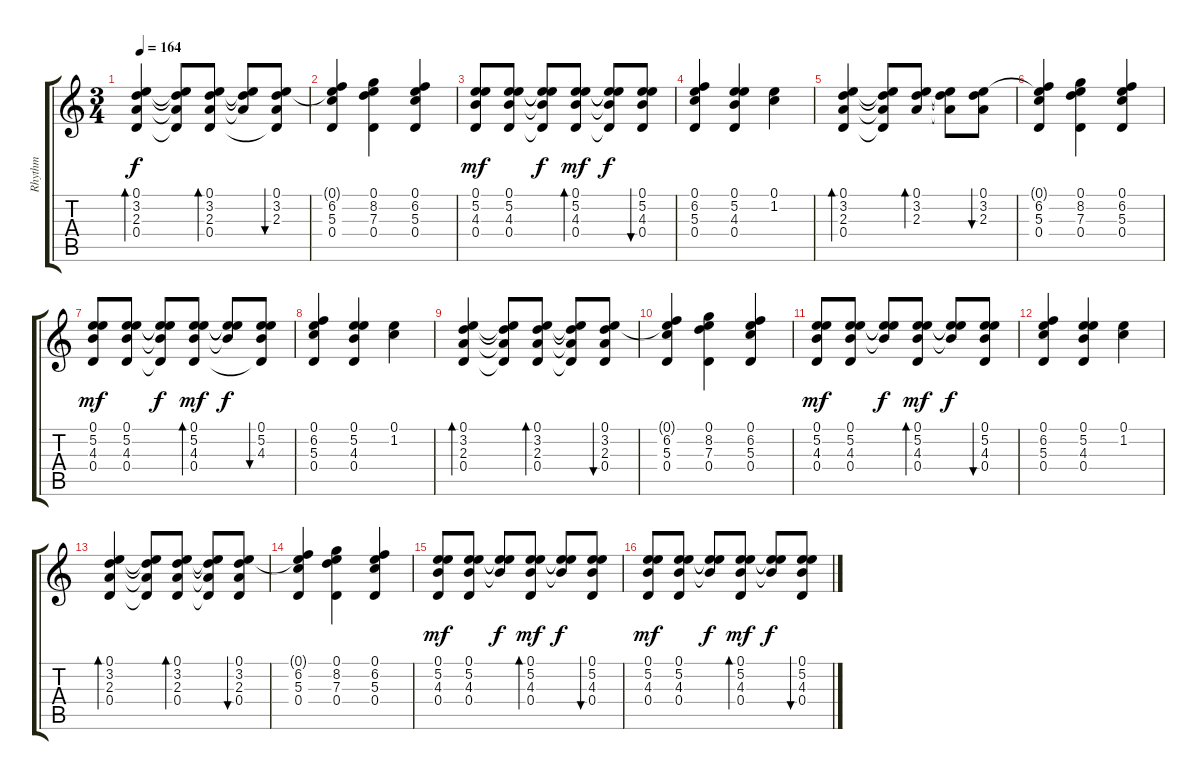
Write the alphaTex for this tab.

\track ("Rhythm" "Rhythm") {instrument electricguitarjazz}
\staff {score tabs}
\tuning (E4 B3 G3 D3 A2 E2) {hide}
\ts (3 4)
\tempo 164
\clef g2
\ks c
(0.1 3.2 2.3 0.4).4{bd 60 dy f instrument electricguitarjazz} (0.1{t} 3.2{t} 2.3{t} 0.4{t}).8 (0.1 3.2 2.3 0.4).8{bd 60} (0.1{t} 3.2{t} 2.3{t}).8 (0.1 3.2 2.3 0.4{t}).8{bu 60} |
(0.1{t} 6.2 5.3 0.4).4 (0.1 8.2 7.3 0.4).4 (0.1 6.2 5.3 0.4).4 |
(0.1 5.2 4.3 0.4).8{dy mf} (0.1 5.2 4.3 0.4).8 (0.1{t} 5.2{t} 4.3{t} 0.4{t}).8{dy f} (0.1 5.2 4.3 0.4).8{bd 60 dy mf} (0.1{t} 5.2{t} 4.3{t} 0.4{t}).8{dy f} (0.1 5.2 4.3 0.4).8{bu 60} |
(0.1 6.2 5.3 0.4).4 (0.1 5.2 4.3 0.4).4 (0.1 1.2).4 |
(0.1 3.2 2.3 0.4).4{bd 60} (0.1{t} 3.2{t} 2.3{t} 0.4{t}).8 (0.1 3.2 2.3).8{bd 60} (0.1{t} 3.2{t} 2.3{t}).8 (0.1 3.2 2.3).8{bu 60} |
(0.1{t} 6.2 5.3 0.4).4 (0.1 8.2 7.3 0.4).4 (0.1 6.2 5.3 0.4).4 |
(0.1 5.2 4.3 0.4).8{dy mf} (0.1 5.2 4.3 0.4).8 (0.1{t} 5.2{t} 4.3{t} 0.4{t}).8{dy f} (0.1 5.2 4.3 0.4).8{bd 60 dy mf} (0.1{t} 5.2{t} 4.3{t}).8{dy f} (0.1 5.2 4.3 0.4{t}).8{bu 60} |
(0.1 6.2 5.3 0.4).4 (0.1 5.2 4.3 0.4).4 (0.1 1.2).4 |
(0.1 3.2 2.3 0.4).4{bd 60} (0.1{t} 3.2{t} 2.3{t} 0.4{t}).8 (0.1 3.2 2.3 0.4).8{bd 60} (0.1{t} 3.2{t} 2.3{t} 0.4{t}).8 (0.1 3.2 2.3 0.4).8{bu 60} |
(0.1{t} 6.2 5.3 0.4).4 (0.1 8.2 7.3 0.4).4 (0.1 6.2 5.3 0.4).4 |
(0.1 5.2 4.3 0.4).8{dy mf} (0.1 5.2 4.3 0.4).8 (0.1{t} 5.2{t} 4.3{t}).8{dy f} (0.1 5.2 4.3 0.4).8{bd 60 dy mf} (0.1{t} 5.2{t} 4.3{t}).8{dy f} (0.1 5.2 4.3 0.4).8{bu 60} |
(0.1 6.2 5.3 0.4).4 (0.1 5.2 4.3 0.4).4 (0.1 1.2).4 |
(0.1 3.2 2.3 0.4).4{bd 60} (0.1{t} 3.2{t} 2.3{t} 0.4{t}).8 (0.1 3.2 2.3 0.4).8{bd 60} (0.1{t} 3.2{t} 2.3{t} 0.4{t}).8 (0.1 3.2 2.3 0.4).8{bu 60} |
(0.1{t} 6.2 5.3 0.4).4 (0.1 8.2 7.3 0.4).4 (0.1 6.2 5.3 0.4).4 |
(0.1 5.2 4.3 0.4).8{dy mf} (0.1 5.2 4.3 0.4).8 (0.1{t} 5.2{t} 4.3{t}).8{dy f} (0.1 5.2 4.3 0.4).8{bd 60 dy mf} (0.1{t} 5.2{t} 4.3{t}).8{dy f} (0.1 5.2 4.3 0.4).8{bu 60} |
(0.1 5.2 4.3 0.4).8{dy mf} (0.1 5.2 4.3 0.4).8 (0.1{t} 5.2{t} 4.3{t}).8{dy f} (0.1 5.2 4.3 0.4).8{bd 60 dy mf} (0.1{t} 5.2{t} 4.3{t}).8{dy f} (0.1 5.2 4.3 0.4).8{bu 60}
